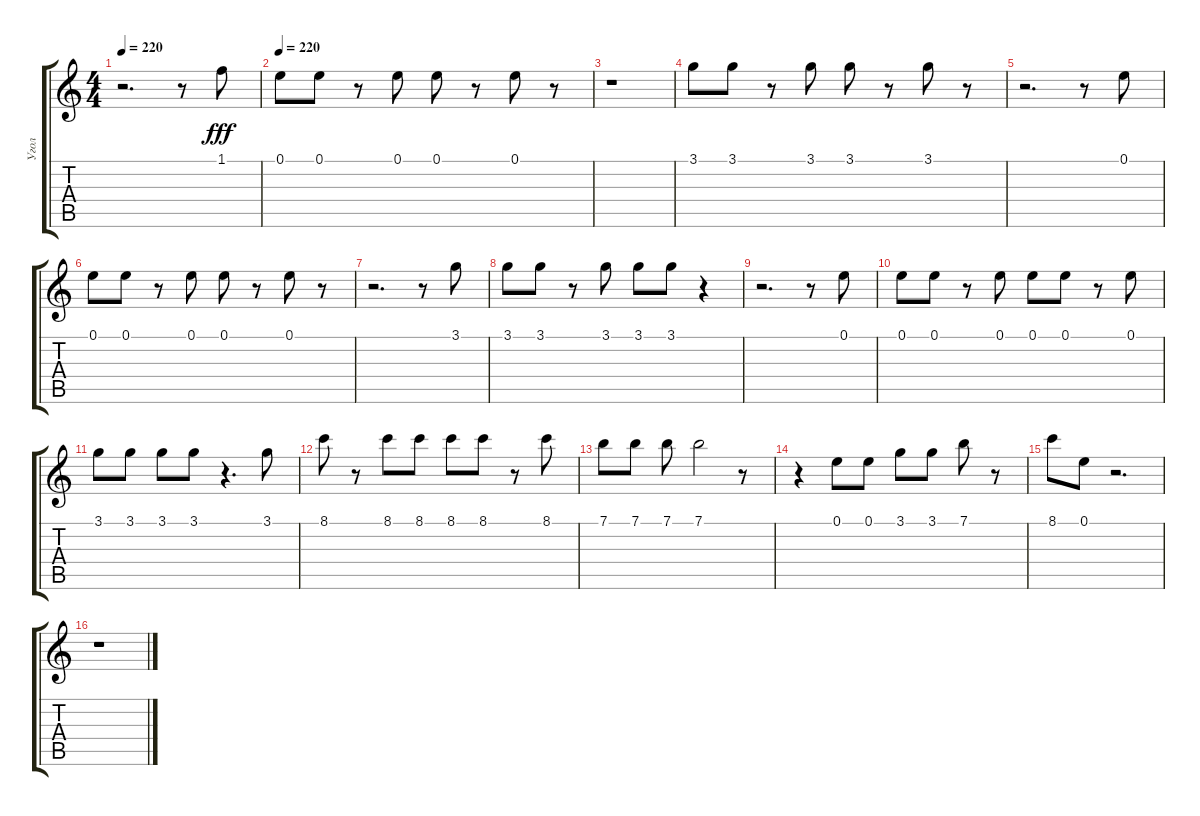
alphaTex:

\track ("Угол" "Угол") {instrument electricguitarmuted}
\staff {score tabs}
\tuning (E4 B3 G3 D3 A2 E2) {hide}
\ts (4 4)
\tempo 220
\clef g2
\ks c
r.2{d dy fff} r.8 1.1.8 |
\tempo 220
0.1.8 0.1.8 r.8 0.1.8 0.1.8 r.8 0.1.8 r.8 |
r.1 |
3.1.8 3.1.8 r.8 3.1.8 3.1.8 r.8 3.1.8 r.8 |
r.2{d} r.8 0.1.8 |
0.1.8 0.1.8 r.8 0.1.8 0.1.8 r.8 0.1.8 r.8 |
r.2{d} r.8 3.1.8 |
3.1.8 3.1.8 r.8 3.1.8 3.1.8 3.1.8 r.4 |
r.2{d} r.8 0.1.8 |
0.1.8 0.1.8 r.8 0.1.8 0.1.8 0.1.8 r.8 0.1.8 |
3.1.8 3.1.8 3.1.8 3.1.8 r.4{d} 3.1.8 |
8.1.8 r.8 8.1.8 8.1.8 8.1.8 8.1.8 r.8 8.1.8 |
7.1.8 7.1.8 7.1.8 7.1.2 r.8 |
r.4 0.1.8 0.1.8 3.1.8 3.1.8 7.1.8 r.8 |
8.1.8 0.1.8 r.2{d} |
r.1
